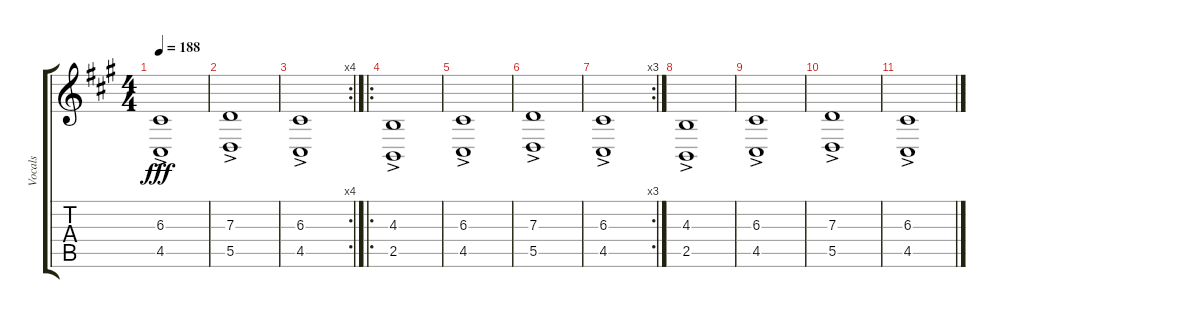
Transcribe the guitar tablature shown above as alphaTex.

\track ("Vocals" "Vocals") {instrument stringensemble1}
\staff {score tabs}
\tuning (E4 B3 G3 D3 A2 E2) {hide}
\ts (4 4)
\tempo 188
\clef g2
\ks f#minor
(6.3{ac} 4.5{ac}).1{dy fff} |
(7.3{ac} 5.5{ac}).1 |
\rc 4
(6.3{ac} 4.5{ac}).1 |
\ro
(4.3{ac} 2.5{ac}).1 |
(6.3{ac} 4.5{ac}).1 |
(7.3{ac} 5.5{ac}).1 |
\rc 3
(6.3{ac} 4.5{ac}).1 |
(4.3{ac} 2.5{ac}).1 |
(6.3{ac} 4.5{ac}).1 |
(7.3{ac} 5.5{ac}).1 |
(6.3{ac} 4.5{ac}).1
